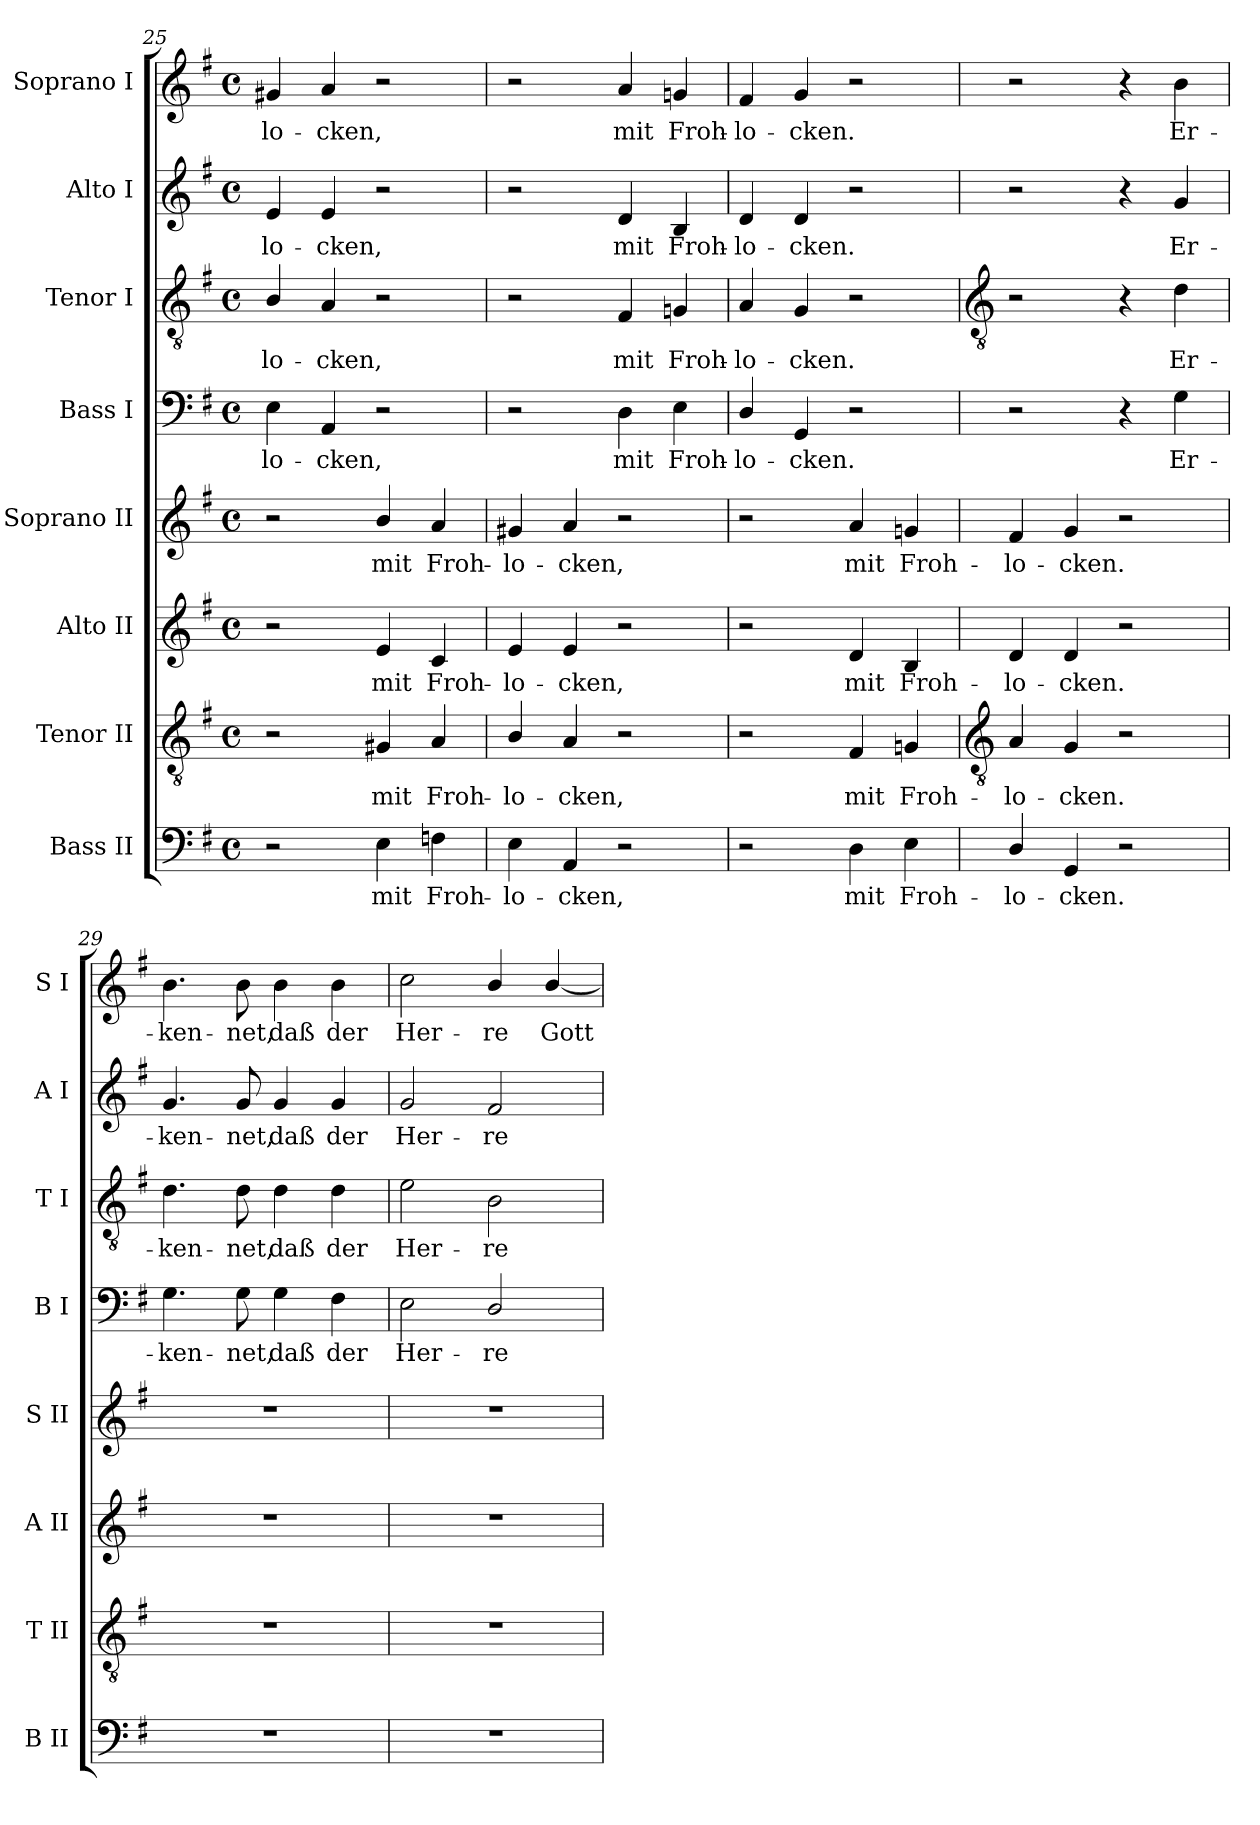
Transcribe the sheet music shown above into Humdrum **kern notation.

**kern	**text	**kern	**text	**kern	**text	**kern	**text	**kern	**text	**kern	**text	**kern	**text	**kern	**text
*part8	*part8	*part7	*part7	*part6	*part6	*part5	*part5	*part4	*part4	*part3	*part3	*part2	*part2	*part1	*part1
*staff8	*staff8	*staff7	*staff7	*staff6	*staff6	*staff5	*staff5	*staff4	*staff4	*staff3	*staff3	*staff2	*staff2	*staff1	*staff1
*I"Bass II	*	*I"Tenor II	*	*I"Alto II	*	*I"Soprano II	*	*I"Bass I	*	*I"Tenor I	*	*I"Alto I	*	*I"Soprano I	*
*I'B II	*	*I'T II	*	*I'A II	*	*I'S II	*	*I'B I	*	*I'T I	*	*I'A I	*	*I'S I	*
*clefF4	*	*clefGv2	*	*clefG2	*	*clefG2	*	*clefF4	*	*clefGv2	*	*clefG2	*	*clefG2	*
*k[f#]	*	*k[f#]	*	*k[f#]	*	*k[f#]	*	*k[f#]	*	*k[f#]	*	*k[f#]	*	*k[f#]	*
*G:	*	*G:	*	*G:	*	*G:	*	*G:	*	*G:	*	*G:	*	*G:	*
*M4/4	*	*M4/4	*	*M4/4	*	*M4/4	*	*M4/4	*	*M4/4	*	*M4/4	*	*M4/4	*
*met(c)	*	*met(c)	*	*met(c)	*	*met(c)	*	*met(c)	*	*met(c)	*	*met(c)	*	*met(c)	*
=25	=25	=25	=25	=25	=25	=25	=25	=25	=25	=25	=25	=25	=25	=25	=25
!	!	!	!	!	!	!	!	!	!LO:LY:b	!	!LO:LY:b	!	!LO:LY:b	!	!LO:LY:b
2r	.	2r	.	2r	.	2r	.	4E	-lo-	4B/	-lo-	4e	-lo-	4g#X	-lo-
!	!	!	!	!	!	!	!	!	!LO:LY:b	!	!LO:LY:b	!	!LO:LY:b	!	!LO:LY:b
.	.	.	.	.	.	.	.	4AA	-cken,	4A	-cken,	4e	-cken,	4a	-cken,
!	!LO:LY:b	!	!LO:LY:b	!	!LO:LY:b	!	!LO:LY:b	!	!	!	!	!	!	!	!
4E	mit	4G#X	mit	4e	mit	4b/	mit	2r	.	2r	.	2r	.	2r	.
!	!LO:LY:b	!	!LO:LY:b	!	!LO:LY:b	!	!LO:LY:b	!	!	!	!	!	!	!	!
4Fn	Froh-	4A	Froh-	4c	Froh-	4a	Froh-	.	.	.	.	.	.	.	.
=26	=26	=26	=26	=26	=26	=26	=26	=26	=26	=26	=26	=26	=26	=26	=26
!	!LO:LY:b	!	!LO:LY:b	!	!LO:LY:b	!	!LO:LY:b	!	!	!	!	!	!	!	!
4E	-lo-	4B/	-lo-	4e	-lo-	4g#X	-lo-	2r	.	2r	.	2r	.	2r	.
!	!LO:LY:b	!	!LO:LY:b	!	!LO:LY:b	!	!LO:LY:b	!	!	!	!	!	!	!	!
4AA	-cken,	4A	-cken,	4e	-cken,	4a	-cken,	.	.	.	.	.	.	.	.
!	!	!	!	!	!	!	!	!	!LO:LY:b	!	!LO:LY:b	!	!LO:LY:b	!	!LO:LY:b
2r	.	2r	.	2r	.	2r	.	4D	mit	4F#	mit	4d	mit	4a	mit
!	!	!	!	!	!	!	!	!	!LO:LY:b	!	!LO:LY:b	!	!LO:LY:b	!	!LO:LY:b
.	.	.	.	.	.	.	.	4E	Froh-	4Gn	Froh-	4B	Froh-	4gn	Froh-
=27	=27	=27	=27	=27	=27	=27	=27	=27	=27	=27	=27	=27	=27	=27	=27
!	!	!	!	!	!	!	!	!	!LO:LY:b	!	!LO:LY:b	!	!LO:LY:b	!	!LO:LY:b
2r	.	2r	.	2r	.	2r	.	4D/	-lo-	4A	-lo-	4d	-lo-	4f#	-lo-
!	!	!	!	!	!	!	!	!	!LO:LY:b	!	!LO:LY:b	!	!LO:LY:b	!	!LO:LY:b
.	.	.	.	.	.	.	.	4GG	-cken.	4G	-cken.	4d	-cken.	4g	-cken.
!	!LO:LY:b	!	!LO:LY:b	!	!LO:LY:b	!	!LO:LY:b	!	!	!	!	!	!	!	!
4D	mit	4F#	mit	4d	mit	4a	mit	2r	.	2r	.	2r	.	2r	.
!	!LO:LY:b	!	!LO:LY:b	!	!LO:LY:b	!	!LO:LY:b	!	!	!	!	!	!	!	!
4E	Froh-	4Gn	Froh-	4B	Froh-	4gn	Froh-	.	.	.	.	.	.	.	.
!!LO:LB:g=z
=28	=28	=28	=28	=28	=28	=28	=28	=28	=28	=28	=28	=28	=28	=28	=28
*	*	*clefGv2	*	*	*	*	*	*	*	*clefGv2	*	*	*	*	*
!	!LO:LY:b	!	!LO:LY:b	!	!LO:LY:b	!	!LO:LY:b	!	!	!	!	!	!	!	!
4D/	-lo-	4A	-lo-	4d	-lo-	4f#	-lo-	2r	.	2r	.	2r	.	2r	.
!	!LO:LY:b	!	!LO:LY:b	!	!LO:LY:b	!	!LO:LY:b	!	!	!	!	!	!	!	!
4GG	-cken.	4G	-cken.	4d	-cken.	4g	-cken.	.	.	.	.	.	.	.	.
2r	.	2r	.	2r	.	2r	.	4r	.	4r	.	4r	.	4r	.
!	!	!	!	!	!	!	!	!	!LO:LY:b	!	!LO:LY:b	!	!LO:LY:b	!	!LO:LY:b
.	.	.	.	.	.	.	.	4G	Er-	4d	Er-	4g	Er-	4b	Er-
=29	=29	=29	=29	=29	=29	=29	=29	=29	=29	=29	=29	=29	=29	=29	=29
!	!	!	!	!	!	!	!	!	!LO:LY:b	!	!LO:LY:b	!	!LO:LY:b	!	!LO:LY:b
1r	.	1r	.	1r	.	1r	.	4.G	-ken-	4.d	-ken-	4.g	-ken-	4.b	-ken-
!	!	!	!	!	!	!	!	!	!LO:LY:b	!	!LO:LY:b	!	!LO:LY:b	!	!LO:LY:b
.	.	.	.	.	.	.	.	8G	-net,	8d	-net,	8g	-net,	8b	-net,
!	!	!	!	!	!	!	!	!	!LO:LY:b	!	!LO:LY:b	!	!LO:LY:b	!	!LO:LY:b
.	.	.	.	.	.	.	.	4G	daß	4d	daß	4g	daß	4b	daß
!	!	!	!	!	!	!	!	!	!LO:LY:b	!	!LO:LY:b	!	!LO:LY:b	!	!LO:LY:b
.	.	.	.	.	.	.	.	4F#	der	4d	der	4g	der	4b	der
=30	=30	=30	=30	=30	=30	=30	=30	=30	=30	=30	=30	=30	=30	=30	=30
!	!	!	!	!	!	!	!	!	!LO:LY:b	!	!LO:LY:b	!	!LO:LY:b	!	!LO:LY:b
1r	.	1r	.	1r	.	1r	.	2E	Her-	2e	Her-	2g	Her-	2cc	Her-
!	!	!	!	!	!	!	!	!	!LO:LY:b	!	!LO:LY:b	!	!LO:LY:b	!	!LO:LY:b
.	.	.	.	.	.	.	.	2D/	-re	2B	-re	2f#	-re	4b/	-re
!	!	!	!	!	!	!	!	!	!	!	!	!	!	!	!LO:LY:b
.	.	.	.	.	.	.	.	.	.	.	.	.	.	[4b/	Gott
=	=	=	=	=	=	=	=	=	=	=	=	=	=	=	=
*-	*-	*-	*-	*-	*-	*-	*-	*-	*-	*-	*-	*-	*-	*-	*-
